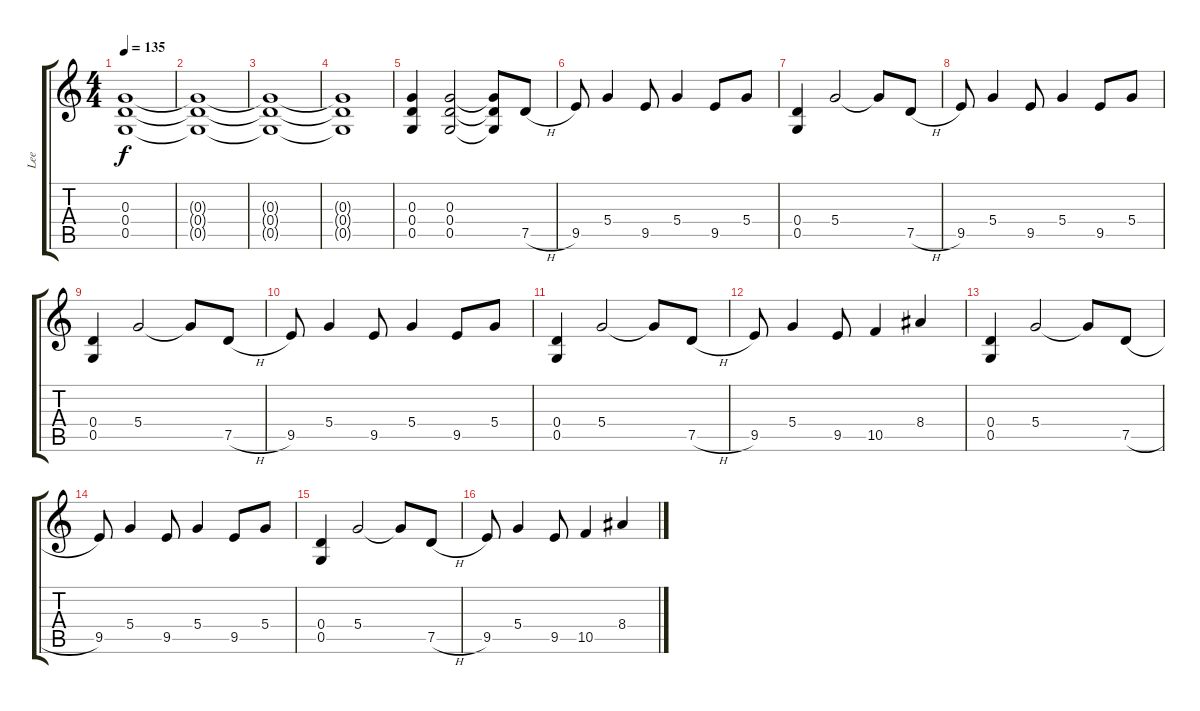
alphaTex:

\track ("Lee" "Lee") {instrument distortionguitar}
\staff {score tabs}
\tuning (E4 B3 G3 D3 G2 E2) {hide}
\ts (4 4)
\tempo 135
\clef g2
\ks c
(0.3 0.4 0.5).1{dy f} |
(0.3{t} 0.4{t} 0.5{t}).1 |
(0.3{t} 0.4{t} 0.5{t}).1 |
(0.3{t} 0.4{t} 0.5{t}).1 |
(0.3 0.4 0.5).4 (0.3 0.4 0.5).2 (0.3{t} 0.4{t} 0.5{t}).8 7.5{h}.8 |
9.5.8 5.4.4 9.5.8 5.4.4 9.5.8 5.4.8 |
(0.4 0.5).4 5.4.2 5.4{t}.8 7.5{h}.8 |
9.5.8 5.4.4 9.5.8 5.4.4 9.5.8 5.4.8 |
(0.4 0.5).4 5.4.2 5.4{t}.8 7.5{h}.8 |
9.5.8 5.4.4 9.5.8 5.4.4 9.5.8 5.4.8 |
(0.4 0.5).4 5.4.2 5.4{t}.8 7.5{h}.8 |
9.5.8 5.4.4 9.5.8 10.5.4 8.4.4 |
(0.4 0.5).4 5.4.2 5.4{t}.8 7.5{h}.8 |
9.5.8 5.4.4 9.5.8 5.4.4 9.5.8 5.4.8 |
(0.4 0.5).4 5.4.2 5.4{t}.8 7.5{h}.8 |
9.5.8 5.4.4 9.5.8 10.5.4 8.4.4
